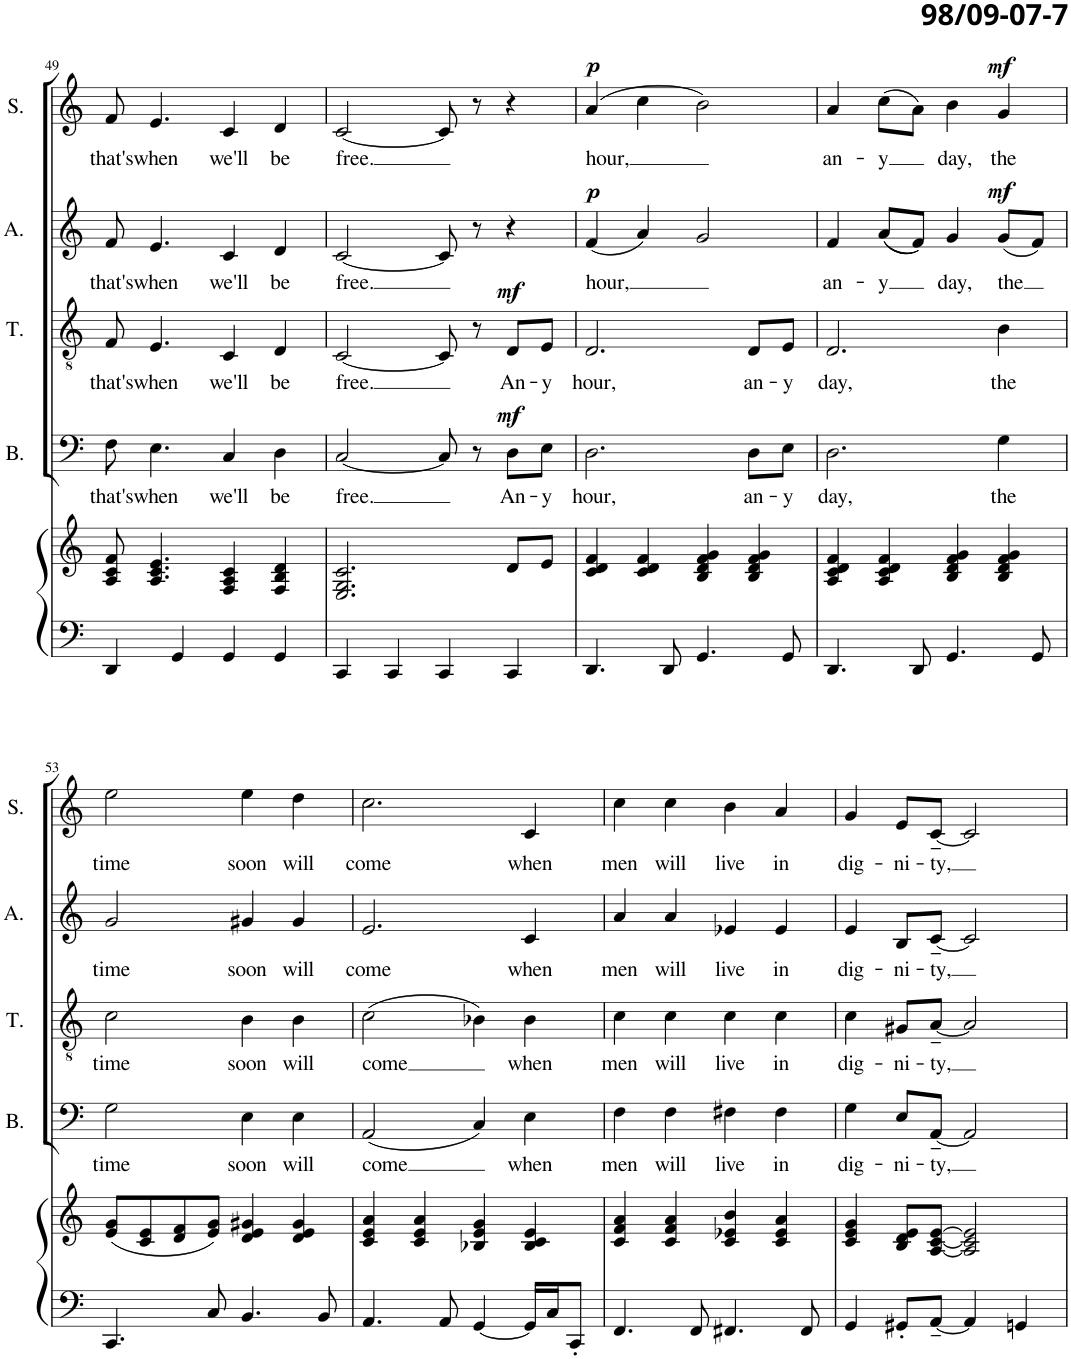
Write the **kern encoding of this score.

**kern	**kern	**kern	**text	**dynam	**kern	**text	**dynam	**kern	**text	**dynam	**kern	**text	**dynam
*part5	*part5	*part4	*part4	*part4	*part3	*part3	*part3	*part2	*part2	*part2	*part1	*part1	*part1
*staff6	*staff5	*staff4	*staff4	*staff4	*staff3	*staff3	*staff3	*staff2	*staff2	*staff2	*staff1	*staff1	*staff1
*I"Piano	*	*I"Bass	*	*	*I"Tenor	*	*	*I"Alto	*	*	*I"Soprano	*	*
*I'Pno	*	*I'B.	*	*	*I'T.	*	*	*I'A.	*	*	*I'S.	*	*
!!LO:PB:g=z
*clefF4	*clefG2	*clefF4	*	*	*clefGv2	*	*	*clefG2	*	*	*clefG2	*	*
*k[]	*k[]	*k[]	*	*	*k[]	*	*	*k[]	*	*	*k[]	*	*
*M4/4	*M4/4	*M4/4	*	*	*M4/4	*	*	*M4/4	*	*	*M4/4	*	*
=49	=49	=49	=49	=49	=49	=49	=49	=49	=49	=49	=49	=49	=49
!	!	!	!LO:LY:b	!	!	!LO:LY:b	!	!	!LO:LY:b	!	!	!LO:LY:b	!
4DD/	8A/ 8c/ 8f/	8F\	that's	.	8F/	that's	.	8f/	that's	.	8f/	that's	.
!	!	!	!LO:LY:b	!	!	!LO:LY:b	!	!	!LO:LY:b	!	!	!LO:LY:b	!
.	4.A/ 4.c/ 4.e/	4.E\	when	.	4.E/	when	.	4.e/	when	.	4.e/	when	.
4GG/	.	.	.	.	.	.	.	.	.	.	.	.	.
!	!	!	!LO:LY:b	!	!	!LO:LY:b	!	!	!LO:LY:b	!	!	!LO:LY:b	!
4GG/	4F/ 4A/ 4c/	4C/	we'll	.	4C/	we'll	.	4c/	we'll	.	4c/	we'll	.
!	!	!	!LO:LY:b	!	!	!LO:LY:b	!	!	!LO:LY:b	!	!	!LO:LY:b	!
4GG/	4F/ 4B/ 4d/	4D\	be	.	4D/	be	.	4d/	be	.	4d/	be	.
=50	=50	=50	=50	=50	=50	=50	=50	=50	=50	=50	=50	=50	=50
!	!	!	!LO:LY:b	!	!	!LO:LY:b	!	!	!LO:LY:b	!	!	!LO:LY:b	!
4CC/	2.E/ 2.G/ 2.c/	[2C/	free.	.	[2C/	free.	.	[2c/	free.	.	[2c/	free.	.
4CC/	.	.	.	.	.	.	.	.	.	.	.	.	.
4CC/	.	8C/]	.	.	8C/]	.	.	8c/]	.	.	8c/]	.	.
.	.	8r	.	.	8r	.	.	8r	.	.	8r	.	.
!	!	!	!LO:LY:b	!LO:DY:a	!	!LO:LY:b	!LO:DY:a	!	!	!	!	!	!
4CC/	8d/L	8D\L	An-	mf	8D/L	An-	mf	4r	.	.	4r	.	.
!	!	!	!LO:LY:b	!	!	!LO:LY:b	!	!	!	!	!	!	!
.	8e/J	8E\J	-y	.	8E/J	-y	.	.	.	.	.	.	.
=51	=51	=51	=51	=51	=51	=51	=51	=51	=51	=51	=51	=51	=51
!	!	!	!LO:LY:b	!	!	!LO:LY:b	!	!	!LO:LY:b	!LO:DY:a	!	!LO:LY:b	!LO:DY:a
4.DD/	4c/ 4d/ 4f/	2.D\	hour,	.	2.D/	hour,	.	(4f/	hour,	p	(4a/	hour,	p
.	4c/ 4d/ 4f/	.	.	.	.	.	.	4a/)	.	.	4cc\	.	.
8DD/	.	.	.	.	.	.	.	.	.	.	.	.	.
4.GG/	4B/ 4d/ 4f/ 4g/	.	.	.	.	.	.	2g/	.	.	2b\)	.	.
!	!	!	!LO:LY:b	!	!	!LO:LY:b	!	!	!	!	!	!	!
.	4B/ 4d/ 4f/ 4g/	8D\L	an-	.	8D/L	an-	.	.	.	.	.	.	.
!	!	!	!LO:LY:b	!	!	!LO:LY:b	!	!	!	!	!	!	!
8GG/	.	8E\J	-y	.	8E/J	-y	.	.	.	.	.	.	.
=52	=52	=52	=52	=52	=52	=52	=52	=52	=52	=52	=52	=52	=52
!	!	!	!LO:LY:b	!	!	!LO:LY:b	!	!	!LO:LY:b	!	!	!LO:LY:b	!
4.DD/	4A/ 4c/ 4d/ 4f/	2.D\	day,	.	2.D/	day,	.	4f/	an-	.	4a/	an-	.
!	!	!	!	!	!	!	!	!	!LO:LY:b	!	!	!LO:LY:b	!
.	4A/ 4c/ 4d/ 4f/	.	.	.	.	.	.	((8a/L	-y	.	(8cc\L	-y	.
8DD/	.	.	.	.	.	.	.	8f/J))	.	.	8a\J)	.	.
!	!	!	!	!	!	!	!	!	!LO:LY:b	!	!	!LO:LY:b	!
4.GG/	4B/ 4d/ 4f/ 4g/	.	.	.	.	.	.	4g/	day,	.	4b\	day,	.
!	!	!	!LO:LY:b	!	!	!LO:LY:b	!	!	!LO:LY:b	!LO:DY:a	!	!LO:LY:b	!LO:DY:a
.	4B/ 4d/ 4f/ 4g/	4G\	the	.	4B\	the	.	(8g/L	the	mf	4g/	the	mf
8GG/	.	.	.	.	.	.	.	8f/J)	.	.	.	.	.
!!LO:LB:g=z
=53	=53	=53	=53	=53	=53	=53	=53	=53	=53	=53	=53	=53	=53
!	!	!	!LO:LY:b	!	!	!LO:LY:b	!	!	!LO:LY:b	!	!	!LO:LY:b	!
4.CC/	(8e/ 8g/L	2G\	time	.	2c\	time	.	2g/	time	.	2ee\	time	.
.	8c/ 8e/	.	.	.	.	.	.	.	.	.	.	.	.
.	8d/ 8f/	.	.	.	.	.	.	.	.	.	.	.	.
8C/	8e/ 8g/J)	.	.	.	.	.	.	.	.	.	.	.	.
!	!	!	!LO:LY:b	!	!	!LO:LY:b	!	!	!LO:LY:b	!	!	!LO:LY:b	!
4.BB/	4d/ 4e/ 4g#X/	4E\	soon	.	4B\	soon	.	4g#X/	soon	.	4ee\	soon	.
!	!	!	!LO:LY:b	!	!	!LO:LY:b	!	!	!LO:LY:b	!	!	!LO:LY:b	!
.	4d/ 4e/ 4g#/	4E\	will	.	4B\	will	.	4g#/	will	.	4dd\	will	.
8BB/	.	.	.	.	.	.	.	.	.	.	.	.	.
=54	=54	=54	=54	=54	=54	=54	=54	=54	=54	=54	=54	=54	=54
!	!	!	!LO:LY:b	!	!	!LO:LY:b	!	!	!LO:LY:b	!	!	!LO:LY:b	!
4.AA/	4c/ 4e/ 4a/	(2AA/	come	.	(2c\	come	.	2.e/	come	.	2.cc\	come	.
.	4c/ 4e/ 4a/	.	.	.	.	.	.	.	.	.	.	.	.
8AA/	.	.	.	.	.	.	.	.	.	.	.	.	.
[4GG/	4B-X/ 4e/ 4g/	4C/)	.	.	4B-X\)	.	.	.	.	.	.	.	.
!	!	!	!LO:LY:b	!	!	!LO:LY:b	!	!	!LO:LY:b	!	!	!LO:LY:b	!
16GG/LL]	4B-/ 4c/ 4e/	4E\	when	.	4B-\	when	.	4c/	when	.	4c/	when	.
16C/J	.	.	.	.	.	.	.	.	.	.	.	.	.
8CC'/J	.	.	.	.	.	.	.	.	.	.	.	.	.
=55	=55	=55	=55	=55	=55	=55	=55	=55	=55	=55	=55	=55	=55
!	!	!	!LO:LY:b	!	!	!LO:LY:b	!	!	!LO:LY:b	!	!	!LO:LY:b	!
4.FF/	4c/ 4f/ 4a/	4F\	men	.	4c\	men	.	4a/	men	.	4cc\	men	.
!	!	!	!LO:LY:b	!	!	!LO:LY:b	!	!	!LO:LY:b	!	!	!LO:LY:b	!
.	4c/ 4f/ 4a/	4F\	will	.	4c\	will	.	4a/	will	.	4cc\	will	.
8FF/	.	.	.	.	.	.	.	.	.	.	.	.	.
!	!	!	!LO:LY:b	!	!	!LO:LY:b	!	!	!LO:LY:b	!	!	!LO:LY:b	!
4.FF#X/	4c/ 4e-X/ 4b/	4F#X\	live	.	4c\	live	.	4e-X/	live	.	4b\	live	.
!	!	!	!LO:LY:b	!	!	!LO:LY:b	!	!	!LO:LY:b	!	!	!LO:LY:b	!
.	4c/ 4e-/ 4a/	4F#\	in	.	4c\	in	.	4e-/	in	.	4a/	in	.
8FF#/	.	.	.	.	.	.	.	.	.	.	.	.	.
=56	=56	=56	=56	=56	=56	=56	=56	=56	=56	=56	=56	=56	=56
!	!	!	!LO:LY:b	!	!	!LO:LY:b	!	!	!LO:LY:b	!	!	!LO:LY:b	!
4GG/	4c/ 4e/ 4g/	4G\	dig-	.	4c\	dig-	.	4e/	dig-	.	4g/	dig-	.
!	!	!	!LO:LY:b	!	!	!LO:LY:b	!	!	!LO:LY:b	!	!	!LO:LY:b	!
8GG#X'/L	8B/ 8d/ 8e/L	8E/L	-ni-	.	8G#X/L	-ni-	.	8B/L	-ni-	.	8e/L	-ni-	.
!	!	!	!LO:LY:b	!	!	!LO:LY:b	!	!	!LO:LY:b	!	!	!LO:LY:b	!
[8AA~/J	[8A/ [8c/ [8e/J	[8AA~/J	-ty,	.	[8A~/J	-ty,	.	[8c~/J	-ty,	.	[8c~/J	-ty,	.
4AA/]	2A/] 2c/] 2e/]	2AA/]	.	.	2A/]	.	.	2c/]	.	.	2c/]	.	.
4GGn/	.	.	.	.	.	.	.	.	.	.	.	.	.
=	=	=	=	=	=	=	=	=	=	=	=	=	=
*-	*-	*-	*-	*-	*-	*-	*-	*-	*-	*-	*-	*-	*-
